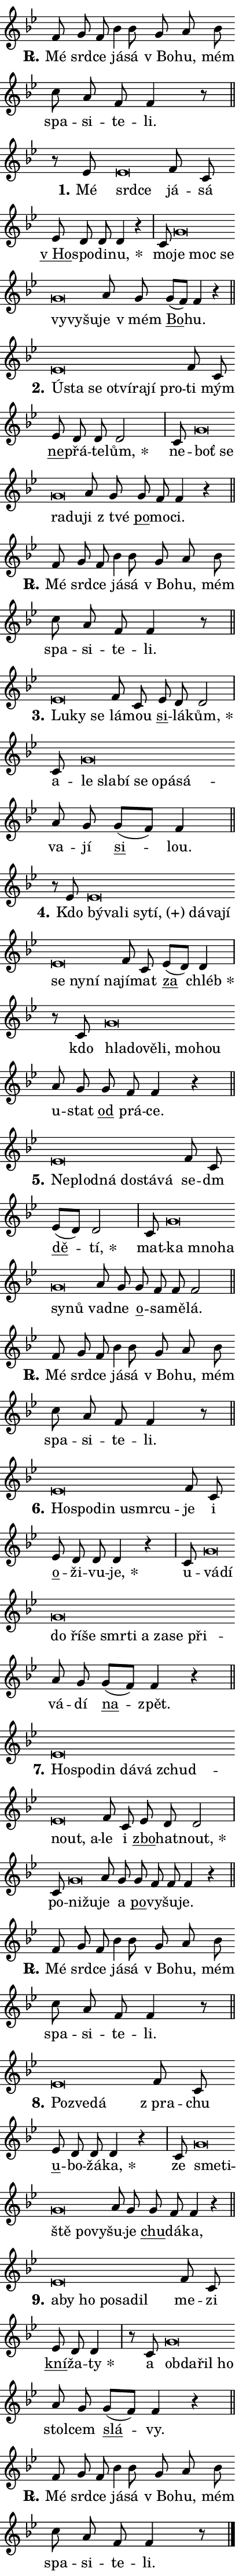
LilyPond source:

\version "2.24.0"
\header { tagline = "" }
\paper {
  indent = 0\cm
  top-margin = 0\cm
  right-margin = 0.13\cm % to fit lyric hyphens
  bottom-margin = 0\cm
  left-margin = 0\cm
  paper-width = 7\cm
  page-breaking = #ly:one-page-breaking
  system-system-spacing.basic-distance = #11
  score-system-spacing.basic-distance = #11
  ragged-last = ##f
}


%% Author: Thomas Morley
%% https://lists.gnu.org/archive/html/lilypond-user/2020-05/msg00002.html
#(define (line-position grob)
"Returns position of @var[grob} in current system:
   @code{'start}, if at first time-step
   @code{'end}, if at last time-step
   @code{'middle} otherwise
"
  (let* ((col (ly:item-get-column grob))
         (ln (ly:grob-object col 'left-neighbor))
         (rn (ly:grob-object col 'right-neighbor))
         (col-to-check-left (if (ly:grob? ln) ln col))
         (col-to-check-right (if (ly:grob? rn) rn col))
         (break-dir-left
           (and
             (ly:grob-property col-to-check-left 'non-musical #f)
             (ly:item-break-dir col-to-check-left)))
         (break-dir-right
           (and
             (ly:grob-property col-to-check-right 'non-musical #f)
             (ly:item-break-dir col-to-check-right))))
        (cond ((eqv? 1 break-dir-left) 'start)
              ((eqv? -1 break-dir-right) 'end)
              (else 'middle))))

#(define (tranparent-at-line-position vctor)
  (lambda (grob)
  "Relying on @code{line-position} select the relevant enry from @var{vctor}.
Used to determine transparency,"
    (case (line-position grob)
      ((end) (not (vector-ref vctor 0)))
      ((middle) (not (vector-ref vctor 1)))
      ((start) (not (vector-ref vctor 2))))))

noteHeadBreakVisibility =
#(define-music-function (break-visibility)(vector?)
"Makes @code{NoteHead}s transparent relying on @var{break-visibility}"
#{
  \override NoteHead.transparent =
    #(tranparent-at-line-position break-visibility)
#})

#(define delete-ledgers-for-transparent-note-heads
  (lambda (grob)
    "Reads whether a @code{NoteHead} is transparent.
If so this @code{NoteHead} is removed from @code{'note-heads} from
@var{grob}, which is supposed to be @code{LedgerLineSpanner}.
As a result ledgers are not printed for this @code{NoteHead}"
    (let* ((nhds-array (ly:grob-object grob 'note-heads))
           (nhds-list
             (if (ly:grob-array? nhds-array)
                 (ly:grob-array->list nhds-array)
                 '()))
           ;; Relies on the transparent-property being done before
           ;; Staff.LedgerLineSpanner.after-line-breaking is executed.
           ;; This is fragile ...
           (to-keep
             (remove
               (lambda (nhd)
                 (ly:grob-property nhd 'transparent #f))
               nhds-list)))
      ;; TODO find a better method to iterate over grob-arrays, similiar
      ;; to filter/remove etc for lists
      ;; For now rebuilt from scratch
      (set! (ly:grob-object grob 'note-heads)  '())
      (for-each
        (lambda (nhd)
          (ly:pointer-group-interface::add-grob grob 'note-heads nhd))
        to-keep))))

squashNotes = {
  \override NoteHead.X-extent = #'(-0.2 . 0.2)
  \override NoteHead.Y-extent = #'(-0.75 . 0)
  \override NoteHead.stencil =
    #(lambda (grob)
       (let ((pos (ly:grob-property grob 'staff-position)))
         (begin
           (if (< pos -7) (display "ERROR: Lower brevis then expected\n") (display "OK: Expected brevis position\n"))
           (if (<= pos -6) ly:text-interface::print ly:note-head::print))))
}
unSquashNotes = {
  \revert NoteHead.X-extent
  \revert NoteHead.Y-extent
  \revert NoteHead.stencil
}

hideNotes = \noteHeadBreakVisibility #begin-of-line-visible
unHideNotes = \noteHeadBreakVisibility #all-visible

% work-around for resetting accidentals
% https://lilypond.org/doc/v2.23/Documentation/notation/displaying-rhythms#unmetered-music
cadenzaMeasure = {
  \cadenzaOff
  \partial 1024 s1024
  \cadenzaOn
}

#(define-markup-command (accent layout props text) (markup?)
  "Underline accented syllable"
  (interpret-markup layout props
    #{\markup \override #'(offset . 4.3) \underline { #text }#}))

responsum = \markup \concat {
  "R" \hspace #-1.05 \path #0.1 #'((moveto 0 0.07) (lineto 0.9 0.8)) \hspace #0.05 "."
}

spaceSize = #0.6828661417322834 % exact space size for TeX Gyre Schola

\layout {
  \context {
    \Staff
    \remove "Time_signature_engraver"
    \override LedgerLineSpanner.after-line-breaking = #delete-ledgers-for-transparent-note-heads
  }
  \context {
    \Lyrics {
      \override LyricSpace.minimum-distance = \spaceSize
      \override LyricText.font-name = #"TeX Gyre Schola"
      \override LyricText.font-size = 1
      \override StanzaNumber.font-name = #"TeX Gyre Schola Bold"
      \override StanzaNumber.font-size = 1
    }
  }
  \context {
    \Score 
    \override NoteHead.text =
      #(lambda (grob) 
        (let ((pos (ly:grob-property grob 'staff-position)))
          #{\markup {
            \combine
              \halign #-0.55 \raise #(if (= pos -6) 0 0.5) \override #'(thickness . 2) \draw-line #'(3.2 . 0)
              \musicglyph "noteheads.sM1"
          }#}))
  }
}

% magnetic-lyrics.ily
%
%   written by
%     Jean Abou Samra <jean@abou-samra.fr>
%     Werner Lemberg <wl@gnu.org>
%
%   adapted by
%     Jiri Hon <jiri.hon@gmail.com>
%
% Version 2022-Apr-15

% https://www.mail-archive.com/lilypond-user@gnu.org/msg149350.html

#(define (Left_hyphen_pointer_engraver context)
   "Collect syllable-hyphen-syllable occurrences in lyrics and store
them in properties.  This engraver only looks to the left.  For
example, if the lyrics input is @code{foo -- bar}, it does the
following.

@itemize @bullet
@item
Set the @code{text} property of the @code{LyricHyphen} grob between
@q{foo} and @q{bar} to @code{foo}.

@item
Set the @code{left-hyphen} property of the @code{LyricText} grob with
text @q{foo} to the @code{LyricHyphen} grob between @q{foo} and
@q{bar}.
@end itemize

Use this auxiliary engraver in combination with the
@code{lyric-@/text::@/apply-@/magnetic-@/offset!} hook."
   (let ((hyphen #f)
         (text #f))
     (make-engraver
      (acknowledgers
       ((lyric-syllable-interface engraver grob source-engraver)
        (set! text grob)))
      (end-acknowledgers
       ((lyric-hyphen-interface engraver grob source-engraver)
        ;(when (not (grob::has-interface grob 'lyric-space-interface))
          (set! hyphen grob)));)
      ((stop-translation-timestep engraver)
       (when (and text hyphen)
         (ly:grob-set-object! text 'left-hyphen hyphen))
       (set! text #f)
       (set! hyphen #f)))))

#(define (lyric-text::apply-magnetic-offset! grob)
   "If the space between two syllables is less than the value in
property @code{LyricText@/.details@/.squash-threshold}, move the right
syllable to the left so that it gets concatenated with the left
syllable.

Use this function as a hook for
@code{LyricText@/.after-@/line-@/breaking} if the
@code{Left_@/hyphen_@/pointer_@/engraver} is active."
   (let ((hyphen (ly:grob-object grob 'left-hyphen #f)))
     (when hyphen
       (let ((left-text (ly:spanner-bound hyphen LEFT)))
         (when (grob::has-interface left-text 'lyric-syllable-interface)
           (let* ((common (ly:grob-common-refpoint grob left-text X))
                  (this-x-ext (ly:grob-extent grob common X))
                  (left-x-ext
                   (begin
                     ;; Trigger magnetism for left-text.
                     (ly:grob-property left-text 'after-line-breaking)
                     (ly:grob-extent left-text common X)))
                  ;; `delta` is the gap width between two syllables.
                  (delta (- (interval-start this-x-ext)
                            (interval-end left-x-ext)))
                  (details (ly:grob-property grob 'details))
                  (threshold (assoc-get 'squash-threshold details 0.2)))
             (when (< delta threshold)
               (let* (;; We have to manipulate the input text so that
                      ;; ligatures crossing syllable boundaries are not
                      ;; disabled.  For languages based on the Latin
                      ;; script this is essentially a beautification.
                      ;; However, for non-Western scripts it can be a
                      ;; necessity.
                      (lt (ly:grob-property left-text 'text))
                      (rt (ly:grob-property grob 'text))
                      (is-space (grob::has-interface hyphen 'lyric-space-interface))
                      (space (if is-space " " ""))
                      (extra-delta (if is-space spaceSize 0))
                      ;; Append new syllable.
                      (ltrt-space (if (and (string? lt) (string? rt))
                                (string-append lt space rt)
                                (make-concat-markup (list lt space rt))))
                      ;; Right-align `ltrt` to the right side.
                      (ltrt-space-markup (grob-interpret-markup
                               grob
                               (make-translate-markup
                                (cons (interval-length this-x-ext) 0)
                                (make-right-align-markup ltrt-space)))))
                 (begin
                   ;; Don't print `left-text`.
                   (ly:grob-set-property! left-text 'stencil #f)
                   ;; Set text and stencil (which holds all collected
                   ;; syllables so far) and shift it to the left.
                   (ly:grob-set-property! grob 'text ltrt-space)
                   (ly:grob-set-property! grob 'stencil ltrt-space-markup)
                   (ly:grob-translate-axis! grob (- (- delta extra-delta)) X))))))))))


#(define (lyric-hyphen::displace-bounds-first grob)
   ;; Make very sure this callback isn't triggered too early.
   (let ((left (ly:spanner-bound grob LEFT))
         (right (ly:spanner-bound grob RIGHT)))
     (ly:grob-property left 'after-line-breaking)
     (ly:grob-property right 'after-line-breaking)
     (ly:lyric-hyphen::print grob)))

squashThreshold = #0.4

\layout {
  \context {
    \Lyrics
    \consists #Left_hyphen_pointer_engraver
    \override LyricText.after-line-breaking =
      #lyric-text::apply-magnetic-offset!
    \override LyricHyphen.stencil = #lyric-hyphen::displace-bounds-first
    \override LyricText.details.squash-threshold = \squashThreshold
    \override LyricHyphen.minimum-distance = 0
    \override LyricHyphen.minimum-length = \squashThreshold
  }
}

squashText = \override LyricText.details.squash-threshold = 9999
unSquashText = \override LyricText.details.squash-threshold = \squashThreshold

leftText = \override LyricText.self-alignment-X = #LEFT
unLeftText = \revert LyricText.self-alignment-X

starOffset = #(lambda (grob) 
                (let ((x_offset (ly:self-alignment-interface::aligned-on-x-parent grob)))
                  (if (= x_offset 0) 0 (+ x_offset 1.2))))

star = #(define-music-function (syllable)(string?)
"Append star separator at the end of a syllable"
#{
  \once \override LyricText.X-offset = #starOffset
  \lyricmode { \markup {
    #syllable
    \override #'((font-name . "TeX Gyre Schola Bold")) \hspace #0.2 \lower #0.65 \larger "*"
  } }
#})

starAccent = #(define-music-function (syllable)(string?)
"Append star separator at the end of a syllable and make accent"
#{
  \once \override LyricText.X-offset = #starOffset
  \lyricmode { \markup {
    \accent #syllable
    \override #'((font-name . "TeX Gyre Schola Bold")) \hspace #0.2 \lower #0.65 \larger "*"
  } }
#})

breath = #(define-music-function (syllable)(string?)
"Append breathing indicator at the end of a syllable"
#{
  \lyricmode { \markup { #syllable "+" } }
#})

optionalBreath = #(define-music-function (syllable)(string?)
"Append optional breathing indicator at the end of a syllable"
#{
  \lyricmode { \markup { #syllable "(+)" } }
#})


\score {
    <<
        \new Voice = "melody" { \cadenzaOn \key bes \major \relative { f'8 g f bes4 bes8 \bar "" g a bes \bar "" c a f f4 r8 \cadenzaMeasure \bar "||" \break } }
        \new Lyrics \lyricsto "melody" { \lyricmode { \set stanza = \responsum
Mé srd -- ce já -- sá "v Bo" -- hu, mém spa -- si -- te -- li. } }
    >>
    \layout {}
}

\score {
    <<
        \new Voice = "melody" { \cadenzaOn \key bes \major \relative { r8 es' \squashNotes es\breve*1/16 \hideNotes \breve*1/16 \bar "" \unHideNotes \unSquashNotes f8 c \bar "" es d d d4 r \cadenzaMeasure \bar "|" c8 \squashNotes g'\breve*1/16 \hideNotes \breve*1/16 \bar "" \breve*1/16 \bar "" \breve*1/16 \bar "" \breve*1/16 \breve*1/16 \bar "" \unHideNotes \unSquashNotes a8 g \bar "" g[( f)] f4 r \cadenzaMeasure \bar "||" \break } }
        \new Lyrics \lyricsto "melody" { \lyricmode { \set stanza = "1."
Mé \leftText srd -- \squashText ce \unLeftText \unSquashText já -- sá \markup \accent "v Ho" -- spo -- di -- \star nu, mo -- \leftText je \squashText moc se vy -- vy -- šu -- \unLeftText \unSquashText je "v mém" \markup \accent Bo -- hu. } }
    >>
    \layout {}
}

\score {
    <<
        \new Voice = "melody" { \cadenzaOn \key bes \major \relative { \squashNotes es'\breve*1/16 \hideNotes \breve*1/16 \bar "" \breve*1/16 \bar "" \breve*1/16 \bar "" \breve*1/16 \bar "" \breve*1/16 \bar "" \breve*1/16 \breve*1/16 \bar "" \unHideNotes \unSquashNotes f8 c \bar "" es d d d2 \cadenzaMeasure \bar "|" c8 \squashNotes g'\breve*1/16 \hideNotes \breve*1/16 \bar "" \breve*1/16 \breve*1/16 \bar "" \unHideNotes \unSquashNotes a8 g \bar "" g f f4 r \cadenzaMeasure \bar "||" \break } }
        \new Lyrics \lyricsto "melody" { \lyricmode { \set stanza = "2."
\leftText Ú -- \squashText sta se o -- tví -- ra -- jí pro -- \unLeftText \unSquashText ti mým \markup \accent ne -- přá -- te -- \star lům, ne -- \leftText boť \squashText se ra -- du -- \unLeftText \unSquashText ji "z tvé" \markup \accent po -- mo -- ci. } }
    >>
    \layout {}
}

\score {
    <<
        \new Voice = "melody" { \cadenzaOn \key bes \major \relative { f'8 g f bes4 bes8 \bar "" g a bes \bar "" c a f f4 r8 \cadenzaMeasure \bar "||" \break } }
        \new Lyrics \lyricsto "melody" { \lyricmode { \set stanza = \responsum
Mé srd -- ce já -- sá "v Bo" -- hu, mém spa -- si -- te -- li. } }
    >>
    \layout {}
}

\score {
    <<
        \new Voice = "melody" { \cadenzaOn \key bes \major \relative { \squashNotes es'\breve*1/16 \hideNotes \breve*1/16 \breve*1/16 \bar "" \unHideNotes \unSquashNotes f8 c \bar "" es d d2 \cadenzaMeasure \bar "|" c8 \squashNotes g'\breve*1/16 \hideNotes \breve*1/16 \bar "" \breve*1/16 \bar "" \breve*1/16 \bar "" \breve*1/16 \bar "" \breve*1/16 \breve*1/16 \bar "" \unHideNotes \unSquashNotes a8 g \bar "" g[( f)] f4 \cadenzaMeasure \bar "||" \break } }
        \new Lyrics \lyricsto "melody" { \lyricmode { \set stanza = "3."
\leftText Lu -- \squashText ky se \unLeftText \unSquashText lá -- mou \markup \accent si -- lá -- \star kům, a -- \leftText le \squashText sla -- bí se o -- pá -- sá -- \unLeftText \unSquashText va -- jí \markup \accent si -- lou. } }
    >>
    \layout {}
}

\score {
    <<
        \new Voice = "melody" { \cadenzaOn \key bes \major \relative { r8 es' \squashNotes es\breve*1/16 \hideNotes \breve*1/16 \bar "" \breve*1/16 \bar "" \breve*1/16 \bar "" \breve*1/16 \bar "" \breve*1/16 \bar "" \breve*1/16 \bar "" \breve*1/16 \bar "" \breve*1/16 \bar "" \breve*1/16 \bar "" \breve*1/16 \breve*1/16 \bar "" \unHideNotes \unSquashNotes f8 c \bar "" es[( d)] d4 \cadenzaMeasure \bar "|" r8 c8 \squashNotes g'\breve*1/16 \hideNotes \breve*1/16 \bar "" \breve*1/16 \bar "" \breve*1/16 \bar "" \breve*1/16 \breve*1/16 \bar "" \unHideNotes \unSquashNotes a8 g \bar "" g f f4 r \cadenzaMeasure \bar "||" \break } }
        \new Lyrics \lyricsto "melody" { \lyricmode { \set stanza = "4."
Kdo \leftText bý -- \squashText va -- li sy -- \optionalBreath tí, dá -- va -- jí se ny -- ní na -- \unLeftText \unSquashText jí -- mat \markup \accent za \star chléb kdo \leftText hla -- \squashText do -- vě -- li, mo -- hou \unLeftText \unSquashText u -- stat \markup \accent od prá -- ce. } }
    >>
    \layout {}
}

\score {
    <<
        \new Voice = "melody" { \cadenzaOn \key bes \major \relative { \squashNotes es'\breve*1/16 \hideNotes \breve*1/16 \bar "" \breve*1/16 \bar "" \breve*1/16 \bar "" \breve*1/16 \breve*1/16 \bar "" \unHideNotes \unSquashNotes f8 c \bar "" es[( d)] d2 \cadenzaMeasure \bar "|" c8 \squashNotes g'\breve*1/16 \hideNotes \breve*1/16 \bar "" \breve*1/16 \bar "" \breve*1/16 \breve*1/16 \bar "" \unHideNotes \unSquashNotes a8 g \bar "" g f f f2 \cadenzaMeasure \bar "||" \break } }
        \new Lyrics \lyricsto "melody" { \lyricmode { \set stanza = "5."
\leftText Ne -- \squashText plod -- ná do -- stá -- vá \unLeftText \unSquashText se -- dm \markup \accent dě -- \star tí, mat -- \leftText ka \squashText mno -- ha sy -- nů \unLeftText \unSquashText vad -- ne \markup \accent o -- sa -- mě -- lá. } }
    >>
    \layout {}
}

\score {
    <<
        \new Voice = "melody" { \cadenzaOn \key bes \major \relative { f'8 g f bes4 bes8 \bar "" g a bes \bar "" c a f f4 r8 \cadenzaMeasure \bar "||" \break } }
        \new Lyrics \lyricsto "melody" { \lyricmode { \set stanza = \responsum
Mé srd -- ce já -- sá "v Bo" -- hu, mém spa -- si -- te -- li. } }
    >>
    \layout {}
}

\score {
    <<
        \new Voice = "melody" { \cadenzaOn \key bes \major \relative { \squashNotes es'\breve*1/16 \hideNotes \breve*1/16 \bar "" \breve*1/16 \bar "" \breve*1/16 \bar "" \breve*1/16 \breve*1/16 \bar "" \unHideNotes \unSquashNotes f8 c \bar "" es d d d4 r \cadenzaMeasure \bar "|" c8 \squashNotes g'\breve*1/16 \hideNotes \breve*1/16 \bar "" \breve*1/16 \bar "" \breve*1/16 \bar "" \breve*1/16 \bar "" \breve*1/16 \bar "" \breve*1/16 \bar "" \breve*1/16 \bar "" \breve*1/16 \bar "" \breve*1/16 \breve*1/16 \bar "" \unHideNotes \unSquashNotes a8 g \bar "" g[( f)] f4 r \cadenzaMeasure \bar "||" \break } }
        \new Lyrics \lyricsto "melody" { \lyricmode { \set stanza = "6."
\leftText Ho -- \squashText spo -- din u -- smr -- cu -- \unLeftText \unSquashText je i \markup \accent o -- ži -- vu -- \star je, u -- \leftText vá -- \squashText dí do ří -- še smr -- ti a za -- se při -- \unLeftText \unSquashText vá -- dí \markup \accent na -- zpět. } }
    >>
    \layout {}
}

\score {
    <<
        \new Voice = "melody" { \cadenzaOn \key bes \major \relative { \squashNotes es'\breve*1/16 \hideNotes \breve*1/16 \bar "" \breve*1/16 \bar "" \breve*1/16 \bar "" \breve*1/16 \bar "" \breve*1/16 \bar "" \breve*1/16 \breve*1/16 \bar "" \unHideNotes \unSquashNotes f8 c \bar "" es d d2 \cadenzaMeasure \bar "|" c8 \squashNotes g'\breve*1/16 \hideNotes \breve*1/16 \bar "" \unHideNotes \unSquashNotes a8 g \bar "" g f f f4 r \cadenzaMeasure \bar "||" \break } }
        \new Lyrics \lyricsto "melody" { \lyricmode { \set stanza = "7."
\leftText Ho -- \squashText spo -- din dá -- vá zchud -- nout, a -- \unLeftText \unSquashText le i \markup \accent zbo -- hat -- \star nout, po -- \leftText ni -- \squashText žu -- \unLeftText \unSquashText je a \markup \accent po -- vy -- šu -- je. } }
    >>
    \layout {}
}

\score {
    <<
        \new Voice = "melody" { \cadenzaOn \key bes \major \relative { f'8 g f bes4 bes8 \bar "" g a bes \bar "" c a f f4 r8 \cadenzaMeasure \bar "||" \break } }
        \new Lyrics \lyricsto "melody" { \lyricmode { \set stanza = \responsum
Mé srd -- ce já -- sá "v Bo" -- hu, mém spa -- si -- te -- li. } }
    >>
    \layout {}
}

\score {
    <<
        \new Voice = "melody" { \cadenzaOn \key bes \major \relative { \squashNotes es'\breve*1/16 \hideNotes \breve*1/16 \breve*1/16 \bar "" \unHideNotes \unSquashNotes f8 c \bar "" es d d d4 r \cadenzaMeasure \bar "|" c8 \squashNotes g'\breve*1/16 \hideNotes \breve*1/16 \bar "" \breve*1/16 \bar "" \breve*1/16 \breve*1/16 \bar "" \unHideNotes \unSquashNotes a8 g \bar "" g f f4 r \cadenzaMeasure \bar "||" \break } }
        \new Lyrics \lyricsto "melody" { \lyricmode { \set stanza = "8."
\leftText Po -- \squashText zve -- dá \unLeftText \unSquashText "z pra" -- chu \markup \accent u -- bo -- žá -- \star ka, ze \leftText sme -- \squashText ti -- ště po -- vy -- \unLeftText \unSquashText šu -- je \markup \accent chu -- dá -- ka, } }
    >>
    \layout {}
}

\score {
    <<
        \new Voice = "melody" { \cadenzaOn \key bes \major \relative { \squashNotes es'\breve*1/16 \hideNotes \breve*1/16 \bar "" \breve*1/16 \bar "" \breve*1/16 \bar "" \breve*1/16 \breve*1/16 \bar "" \unHideNotes \unSquashNotes f8 c \bar "" es d d4 \cadenzaMeasure \bar "|" r8 c8 \squashNotes g'\breve*1/16 \hideNotes \breve*1/16 \bar "" \breve*1/16 \breve*1/16 \bar "" \unHideNotes \unSquashNotes a8 g \bar "" g[( f)] f4 r \cadenzaMeasure \bar "||" \break } }
        \new Lyrics \lyricsto "melody" { \lyricmode { \set stanza = "9."
\leftText a -- \squashText by ho po -- sa -- dil \unLeftText \unSquashText me -- zi \markup \accent kní -- ža -- \star ty a \leftText ob -- \squashText da -- řil ho \unLeftText \unSquashText stol -- cem \markup \accent slá -- vy. } }
    >>
    \layout {}
}

\score {
    <<
        \new Voice = "melody" { \cadenzaOn \key bes \major \relative { f'8 g f bes4 bes8 \bar "" g a bes \bar "" c a f f4 r8 \cadenzaMeasure \bar "||" \break } \bar "|." }
        \new Lyrics \lyricsto "melody" { \lyricmode { \set stanza = \responsum
Mé srd -- ce já -- sá "v Bo" -- hu, mém spa -- si -- te -- li. } }
    >>
    \layout {}
}
